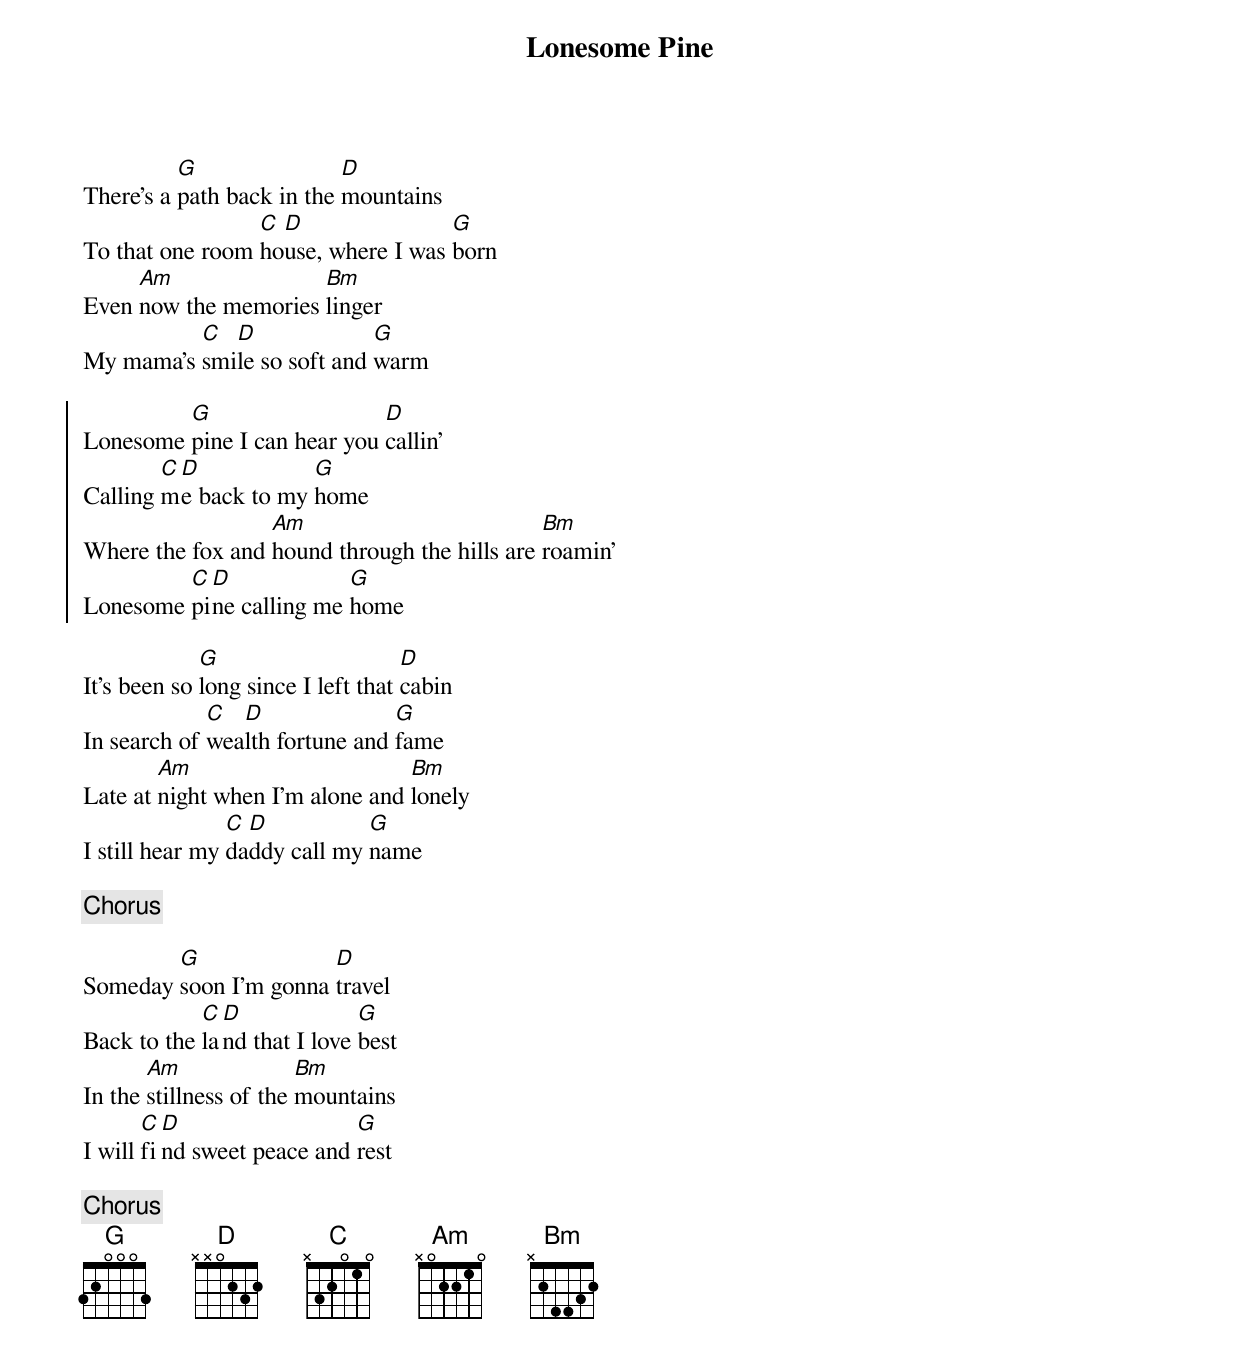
{title: Lonesome Pine}

There's a [G]path back in the [D]mountains
To that one room [C]ho[D]use, where I was [G]born
Even [Am]now the memories [Bm]linger
My mama's [C]smi[D]le so soft and [G]warm

{start_of_chorus}
Lonesome [G]pine I can hear you [D]callin'
Calling [C]m[D]e back to my [G]home
Where the fox and [Am]hound through the hills are [Bm]roamin'
Lonesome [C]pi[D]ne calling me [G]home
{end_of_chorus}

It's been so [G]long since I left that [D]cabin
In search of [C]wea[D]lth fortune and [G]fame
Late at [Am]night when I'm alone and [Bm]lonely
I still hear my [C]da[D]ddy call my [G]name

{chorus}

Someday [G]soon I'm gonna [D]travel
Back to the [C]la[D]nd that I love [G]best
In the [Am]stillness of the [Bm]mountains
I will [C]fi[D]nd sweet peace and [G]rest

{chorus}
